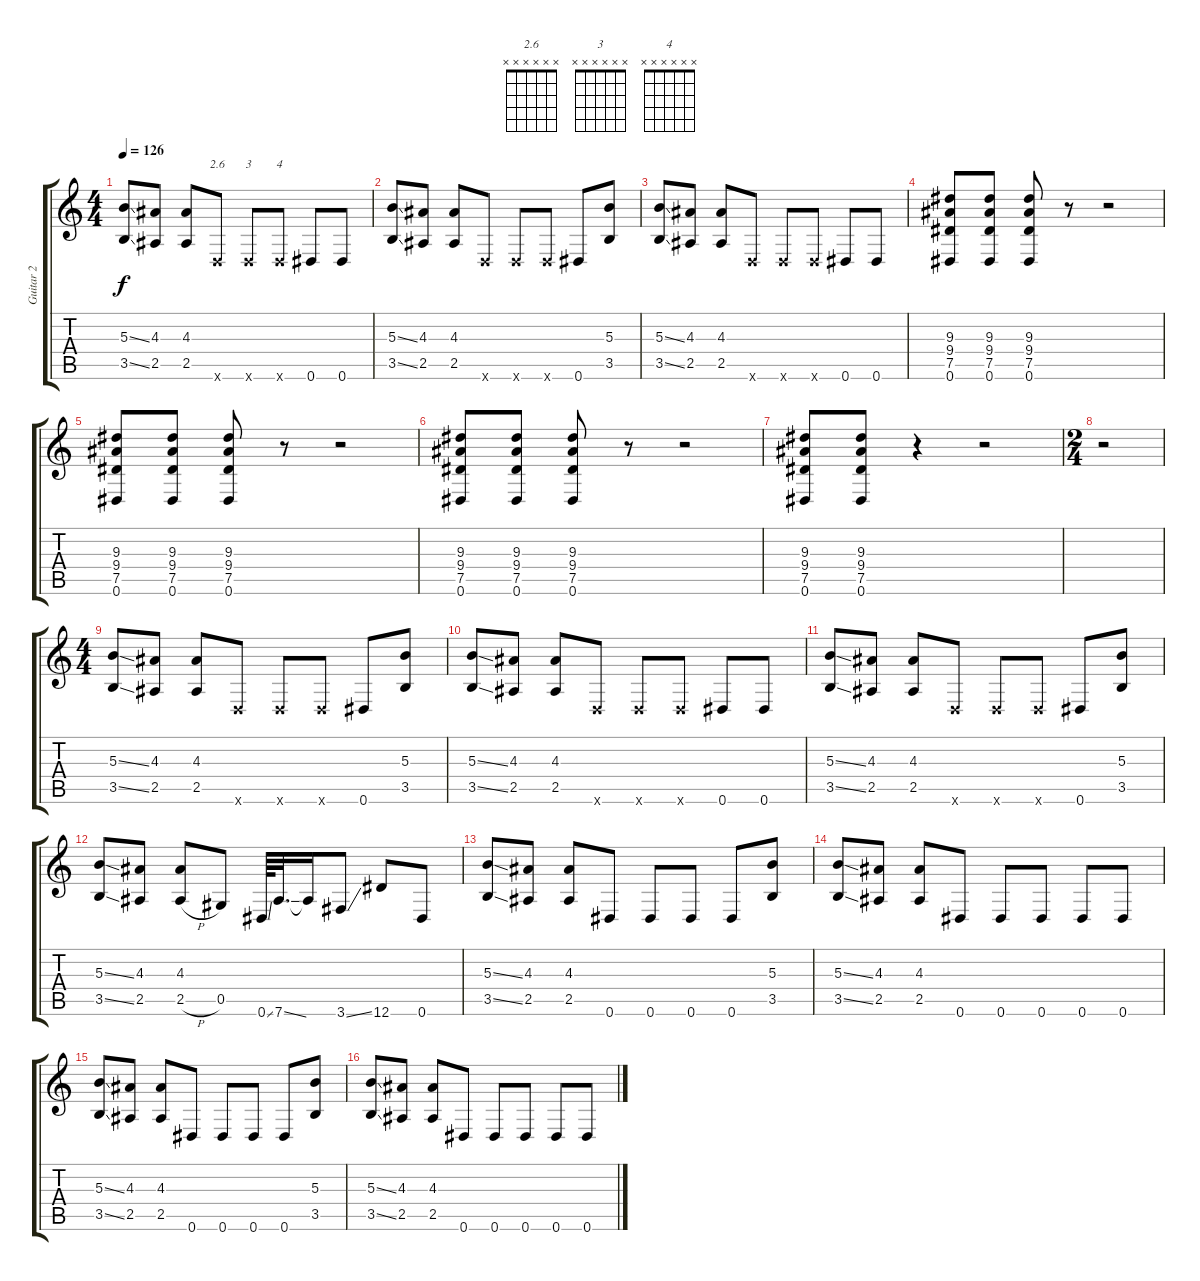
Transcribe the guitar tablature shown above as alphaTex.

\track ("Guitar 2" "Guitar 2") {instrument overdrivenguitar}
\staff {score tabs}
\tuning (Eb4 Bb3 Gb3 Db3 Ab2 Eb2) {hide}
\chord ("2.6" x x x x x x)
\chord ("3" x x x x x x)
\chord ("4" x x x x x x)
\ts (4 4)
\tempo 126
\clef g2
\ks c
(5.3{ss} 3.5{ss}).8{dy f} (4.3 2.5).8 (4.3 2.5).8 -1.6{x}.8{ch "2.6"} -1.6{x}.8{ch "3"} -1.6{x}.8{ch "4"} 0.6.8 0.6.8 |
(5.3{ss} 3.5{ss}).8 (4.3 2.5).8 (4.3 2.5).8 -1.6{x}.8 -1.6{x}.8 -1.6{x}.8 0.6.8 (5.3 3.5).8 |
(5.3{ss} 3.5{ss}).8 (4.3 2.5).8 (4.3 2.5).8 -1.6{x}.8 -1.6{x}.8 -1.6{x}.8 0.6.8 0.6.8 |
(9.3 9.4 7.5 0.6).8 (9.3 9.4 7.5 0.6).8 (9.3 9.4 7.5 0.6).8 r.8 r.2 |
(9.3 9.4 7.5 0.6).8 (9.3 9.4 7.5 0.6).8 (9.3 9.4 7.5 0.6).8 r.8 r.2 |
(9.3 9.4 7.5 0.6).8 (9.3 9.4 7.5 0.6).8 (9.3 9.4 7.5 0.6).8 r.8 r.2 |
(9.3 9.4 7.5 0.6).8 (9.3 9.4 7.5 0.6).8 r.4 r.2 |
\ts (2 4)
r.2 |
\ts (4 4)
(5.3{ss} 3.5{ss}).8 (4.3 2.5).8 (4.3 2.5).8 -1.6{x}.8 -1.6{x}.8 -1.6{x}.8 0.6.8 (5.3 3.5).8 |
(5.3{ss} 3.5{ss}).8 (4.3 2.5).8 (4.3 2.5).8 -1.6{x}.8 -1.6{x}.8 -1.6{x}.8 0.6.8 0.6.8 |
(5.3{ss} 3.5{ss}).8 (4.3 2.5).8 (4.3 2.5).8 -1.6{x}.8 -1.6{x}.8 -1.6{x}.8 0.6.8 (5.3 3.5).8 |
(5.3{ss} 3.5{ss}).8 (4.3 2.5).8 (4.3 2.5{h}).8 0.5.8 0.6{ss}.64 7.6{ss}.32{d} 7.6{t}.16 3.6{ss}.8 12.6.8 0.6.8 |
(5.3{ss} 3.5{ss}).8 (4.3 2.5).8 (4.3 2.5).8 0.6.8 0.6.8 0.6.8 0.6.8 (5.3 3.5).8 |
(5.3{ss} 3.5{ss}).8 (4.3 2.5).8 (4.3 2.5).8 0.6.8 0.6.8 0.6.8 0.6.8 0.6.8 |
(5.3{ss} 3.5{ss}).8 (4.3 2.5).8 (4.3 2.5).8 0.6.8 0.6.8 0.6.8 0.6.8 (5.3 3.5).8 |
(5.3{ss} 3.5{ss}).8 (4.3 2.5).8 (4.3 2.5).8 0.6.8 0.6.8 0.6.8 0.6.8 0.6.8
